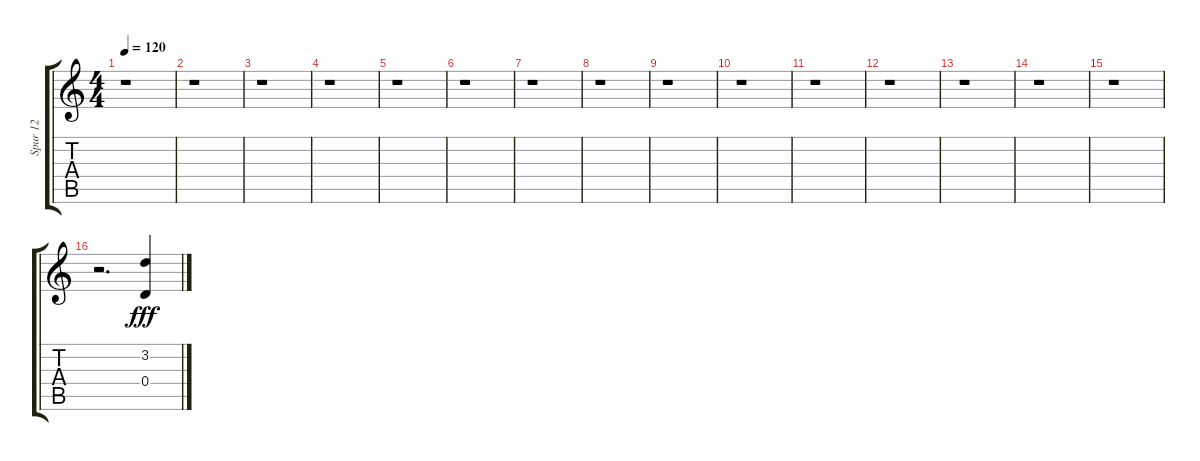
\track ("Spur 12" "Spur 12") {instrument electricguitarmuted}
\staff {score tabs}
\tuning (E4 B3 G3 D3 A2 E2) {hide}
\ts (4 4)
\tempo 120
\clef g2
\ks c
r.1{dy fff} |
r.1 |
r.1 |
r.1 |
r.1 |
r.1 |
r.1 |
r.1 |
r.1 |
r.1 |
r.1 |
r.1 |
r.1 |
r.1 |
r.1 |
r.2{d} (3.2 0.4).4
